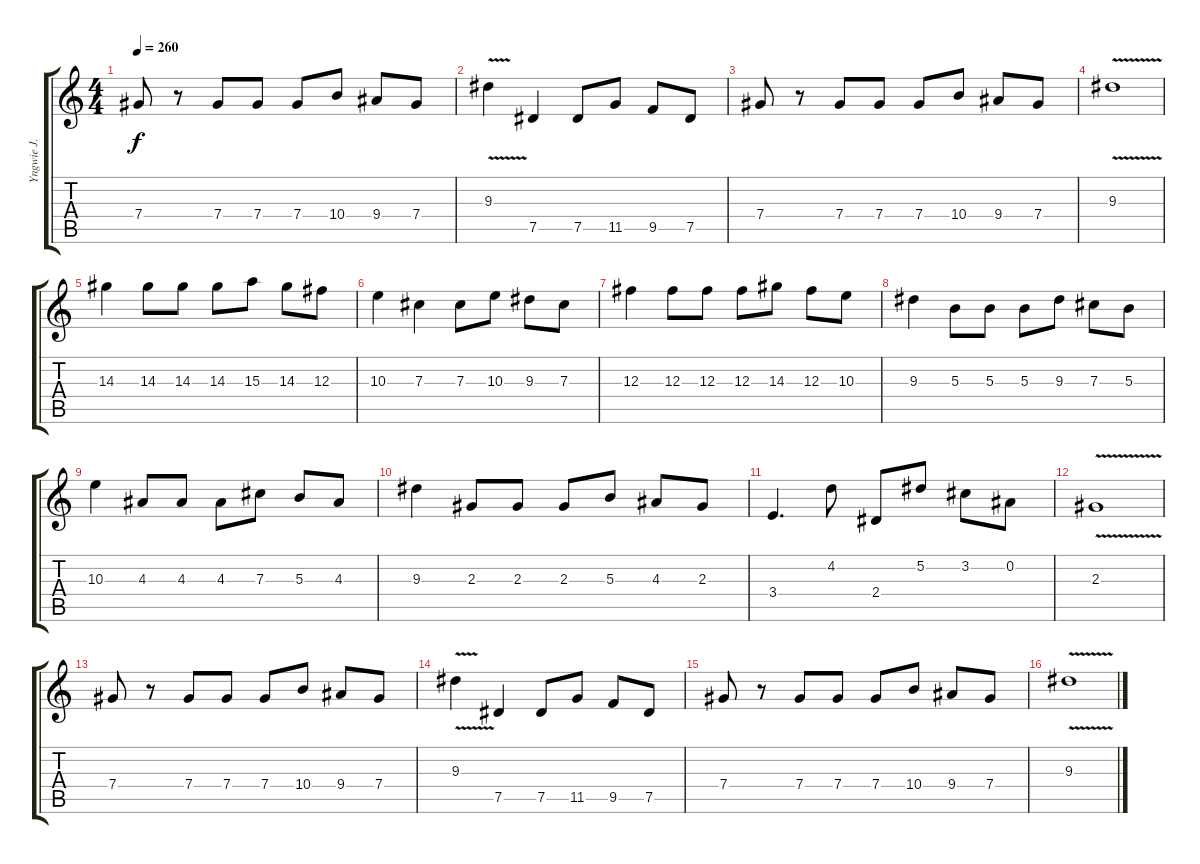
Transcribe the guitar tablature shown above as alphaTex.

\track ("Yngwie J. Malmsteen" "Yngwie J. ") {instrument overdrivenguitar}
\staff {score tabs}
\tuning (Eb4 Bb3 Gb3 Db3 Ab2 Eb2) {hide}
\ts (4 4)
\tempo 260
\clef g2
\ks c
7.4.8{dy f} r.8 7.4.8 7.4.8 7.4.8 10.4.8 9.4.8 7.4.8 |
9.3{v}.4 7.5.4 7.5.8 11.5.8 9.5.8 7.5.8 |
7.4.8 r.8 7.4.8 7.4.8 7.4.8 10.4.8 9.4.8 7.4.8 |
9.3{v}.1 |
14.3.4 14.3.8 14.3.8 14.3.8 15.3.8 14.3.8 12.3.8 |
10.3.4 7.3.4 7.3.8 10.3.8 9.3.8 7.3.8 |
12.3.4 12.3.8 12.3.8 12.3.8 14.3.8 12.3.8 10.3.8 |
9.3.4 5.3.8 5.3.8 5.3.8 9.3.8 7.3.8 5.3.8 |
10.3.4 4.3.8 4.3.8 4.3.8 7.3.8 5.3.8 4.3.8 |
9.3.4 2.3.8 2.3.8 2.3.8 5.3.8 4.3.8 2.3.8 |
3.4.4{d} 4.2.8 2.4.8 5.2.8 3.2.8 0.2.8 |
2.3{v}.1 |
7.4.8 r.8 7.4.8 7.4.8 7.4.8 10.4.8 9.4.8 7.4.8 |
9.3{v}.4 7.5.4 7.5.8 11.5.8 9.5.8 7.5.8 |
7.4.8 r.8 7.4.8 7.4.8 7.4.8 10.4.8 9.4.8 7.4.8 |
9.3{v}.1
